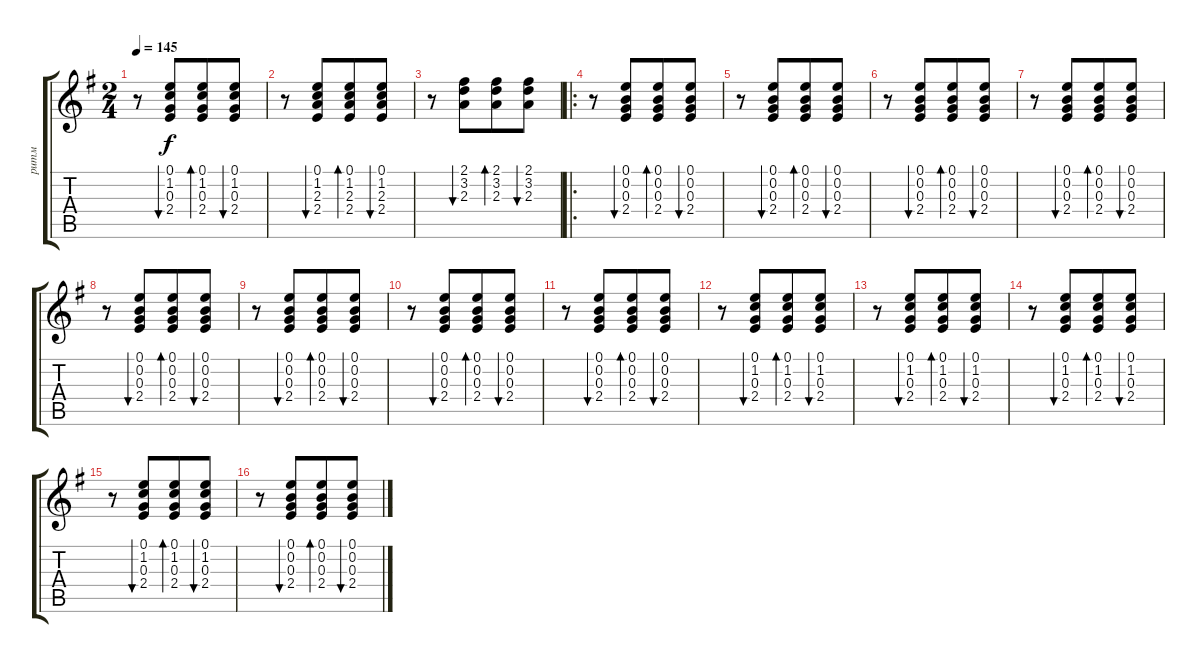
\track ("ритм" "ритм") {instrument acousticguitarsteel}
\staff {score tabs}
\tuning (E4 B3 G3 D3 A2 E2) {hide}
\ts (2 4)
\tempo 145
\clef g2
\ks eminor
r.8{dy f} (0.1 1.2 0.3 2.4).8{bu 60 beam merge} (0.1 1.2 0.3 2.4).8{bd 60} (0.1 1.2 0.3 2.4).8{bu 60} |
r.8 (0.1 1.2 2.3 2.4).8{bu 60 beam merge} (0.1 1.2 2.3 2.4).8{bd 60} (0.1 1.2 2.3 2.4).8{bu 60} |
r.8 (2.1 3.2 2.3).8{bu 60 beam merge} (2.1 3.2 2.3).8{bd 60} (2.1 3.2 2.3).8{bu 60} |
\ro
r.8 (0.1 0.2 0.3 2.4).8{bu 60 beam merge} (0.1 0.2 0.3 2.4).8{bd 60} (0.1 0.2 0.3 2.4).8{bu 60} |
r.8 (0.1 0.2 0.3 2.4).8{bu 60 beam merge} (0.1 0.2 0.3 2.4).8{bd 60} (0.1 0.2 0.3 2.4).8{bu 60} |
r.8 (0.1 0.2 0.3 2.4).8{bu 60 beam merge} (0.1 0.2 0.3 2.4).8{bd 60} (0.1 0.2 0.3 2.4).8{bu 60} |
r.8 (0.1 0.2 0.3 2.4).8{bu 60 beam merge} (0.1 0.2 0.3 2.4).8{bd 60} (0.1 0.2 0.3 2.4).8{bu 60} |
r.8 (0.1 0.2 0.3 2.4).8{bu 60 beam merge} (0.1 0.2 0.3 2.4).8{bd 60} (0.1 0.2 0.3 2.4).8{bu 60} |
r.8 (0.1 0.2 0.3 2.4).8{bu 60 beam merge} (0.1 0.2 0.3 2.4).8{bd 60} (0.1 0.2 0.3 2.4).8{bu 60} |
r.8 (0.1 0.2 0.3 2.4).8{bu 60 beam merge} (0.1 0.2 0.3 2.4).8{bd 60} (0.1 0.2 0.3 2.4).8{bu 60} |
r.8 (0.1 0.2 0.3 2.4).8{bu 60 beam merge} (0.1 0.2 0.3 2.4).8{bd 60} (0.1 0.2 0.3 2.4).8{bu 60} |
r.8 (0.1 1.2 0.3 2.4).8{bu 60 beam merge} (0.1 1.2 0.3 2.4).8{bd 60} (0.1 1.2 0.3 2.4).8{bu 60} |
r.8 (0.1 1.2 0.3 2.4).8{bu 60 beam merge} (0.1 1.2 0.3 2.4).8{bd 60} (0.1 1.2 0.3 2.4).8{bu 60} |
r.8 (0.1 1.2 0.3 2.4).8{bu 60 beam merge} (0.1 1.2 0.3 2.4).8{bd 60} (0.1 1.2 0.3 2.4).8{bu 60} |
r.8 (0.1 1.2 0.3 2.4).8{bu 60 beam merge} (0.1 1.2 0.3 2.4).8{bd 60} (0.1 1.2 0.3 2.4).8{bu 60} |
r.8 (0.1 0.2 0.3 2.4).8{bu 60 beam merge} (0.1 0.2 0.3 2.4).8{bd 60} (0.1 0.2 0.3 2.4).8{bu 60}
